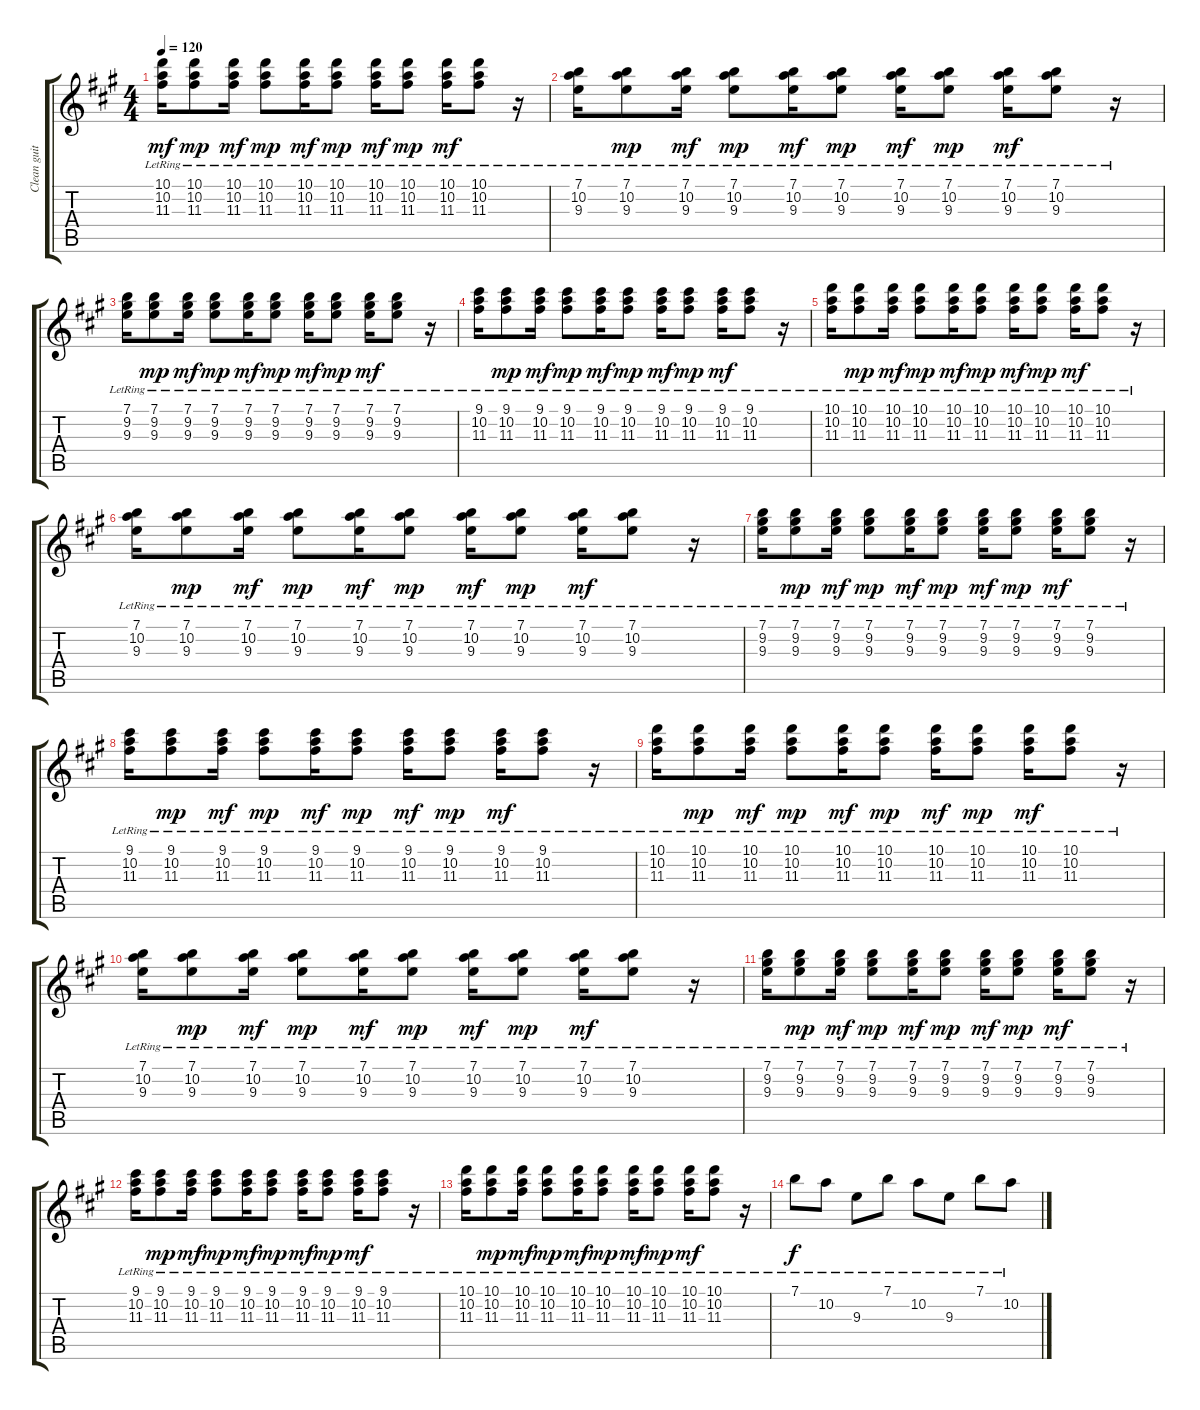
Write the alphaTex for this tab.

\track ("Clean guitar" "Clean guit") {instrument electricguitarclean}
\staff {score tabs}
\tuning (E4 B3 G3 D3 A2 E2) {hide}
\ts (4 4)
\tempo 120
\clef g2
\ks a
(10.1{lr} 10.2{lr} 11.3{lr}).16{dy mf} (10.1{lr} 10.2{lr} 11.3{lr}).8{dy mp} (10.1{lr} 10.2{lr} 11.3{lr}).16{dy mf} (10.1{lr} 10.2{lr} 11.3{lr}).8{dy mp} (10.1{lr} 10.2{lr} 11.3{lr}).16{dy mf} (10.1{lr} 10.2{lr} 11.3{lr}).8{dy mp} (10.1{lr} 10.2{lr} 11.3{lr}).16{dy mf} (10.1{lr} 10.2{lr} 11.3{lr}).8{dy mp} (10.1{lr} 10.2{lr} 11.3{lr}).16{dy mf} (10.1{lr} 10.2{lr} 11.3{lr}).8 r.16 |
(7.1{lr} 10.2{lr} 9.3{lr}).16 (7.1{lr} 10.2{lr} 9.3{lr}).8{dy mp} (7.1{lr} 10.2{lr} 9.3{lr}).16{dy mf} (7.1{lr} 10.2{lr} 9.3{lr}).8{dy mp} (7.1{lr} 10.2{lr} 9.3{lr}).16{dy mf} (7.1{lr} 10.2{lr} 9.3{lr}).8{dy mp} (7.1{lr} 10.2{lr} 9.3{lr}).16{dy mf} (7.1{lr} 10.2{lr} 9.3{lr}).8{dy mp} (7.1{lr} 10.2{lr} 9.3{lr}).16{dy mf} (7.1{lr} 10.2{lr} 9.3{lr}).8 r.16 |
(7.1{lr} 9.2{lr} 9.3{lr}).16 (7.1{lr} 9.2{lr} 9.3{lr}).8{dy mp} (7.1{lr} 9.2{lr} 9.3{lr}).16{dy mf} (7.1{lr} 9.2{lr} 9.3{lr}).8{dy mp} (7.1{lr} 9.2{lr} 9.3{lr}).16{dy mf} (7.1{lr} 9.2{lr} 9.3{lr}).8{dy mp} (7.1{lr} 9.2{lr} 9.3{lr}).16{dy mf} (7.1{lr} 9.2{lr} 9.3{lr}).8{dy mp} (7.1{lr} 9.2{lr} 9.3{lr}).16{dy mf} (7.1{lr} 9.2{lr} 9.3{lr}).8 r.16 |
(9.1{lr} 10.2{lr} 11.3{lr}).16 (9.1{lr} 10.2{lr} 11.3{lr}).8{dy mp} (9.1{lr} 10.2{lr} 11.3{lr}).16{dy mf} (9.1{lr} 10.2{lr} 11.3{lr}).8{dy mp} (9.1{lr} 10.2{lr} 11.3{lr}).16{dy mf} (9.1{lr} 10.2{lr} 11.3{lr}).8{dy mp} (9.1{lr} 10.2{lr} 11.3{lr}).16{dy mf} (9.1{lr} 10.2{lr} 11.3{lr}).8{dy mp} (9.1{lr} 10.2{lr} 11.3{lr}).16{dy mf} (9.1{lr} 10.2{lr} 11.3{lr}).8 r.16 |
(10.1{lr} 10.2{lr} 11.3{lr}).16 (10.1{lr} 10.2{lr} 11.3{lr}).8{dy mp} (10.1{lr} 10.2{lr} 11.3{lr}).16{dy mf} (10.1{lr} 10.2{lr} 11.3{lr}).8{dy mp} (10.1{lr} 10.2{lr} 11.3{lr}).16{dy mf} (10.1{lr} 10.2{lr} 11.3{lr}).8{dy mp} (10.1{lr} 10.2{lr} 11.3{lr}).16{dy mf} (10.1{lr} 10.2{lr} 11.3{lr}).8{dy mp} (10.1{lr} 10.2{lr} 11.3{lr}).16{dy mf} (10.1{lr} 10.2{lr} 11.3{lr}).8 r.16 |
(7.1{lr} 10.2{lr} 9.3{lr}).16 (7.1{lr} 10.2{lr} 9.3{lr}).8{dy mp} (7.1{lr} 10.2{lr} 9.3{lr}).16{dy mf} (7.1{lr} 10.2{lr} 9.3{lr}).8{dy mp} (7.1{lr} 10.2{lr} 9.3{lr}).16{dy mf} (7.1{lr} 10.2{lr} 9.3{lr}).8{dy mp} (7.1{lr} 10.2{lr} 9.3{lr}).16{dy mf} (7.1{lr} 10.2{lr} 9.3{lr}).8{dy mp} (7.1{lr} 10.2{lr} 9.3{lr}).16{dy mf} (7.1{lr} 10.2{lr} 9.3{lr}).8 r.16 |
(7.1{lr} 9.2{lr} 9.3{lr}).16 (7.1{lr} 9.2{lr} 9.3{lr}).8{dy mp} (7.1{lr} 9.2{lr} 9.3{lr}).16{dy mf} (7.1{lr} 9.2{lr} 9.3{lr}).8{dy mp} (7.1{lr} 9.2{lr} 9.3{lr}).16{dy mf} (7.1{lr} 9.2{lr} 9.3{lr}).8{dy mp} (7.1{lr} 9.2{lr} 9.3{lr}).16{dy mf} (7.1{lr} 9.2{lr} 9.3{lr}).8{dy mp} (7.1{lr} 9.2{lr} 9.3{lr}).16{dy mf} (7.1{lr} 9.2{lr} 9.3{lr}).8 r.16 |
(9.1{lr} 10.2{lr} 11.3{lr}).16 (9.1{lr} 10.2{lr} 11.3{lr}).8{dy mp} (9.1{lr} 10.2{lr} 11.3{lr}).16{dy mf} (9.1{lr} 10.2{lr} 11.3{lr}).8{dy mp} (9.1{lr} 10.2{lr} 11.3{lr}).16{dy mf} (9.1{lr} 10.2{lr} 11.3{lr}).8{dy mp} (9.1{lr} 10.2{lr} 11.3{lr}).16{dy mf} (9.1{lr} 10.2{lr} 11.3{lr}).8{dy mp} (9.1{lr} 10.2{lr} 11.3{lr}).16{dy mf} (9.1{lr} 10.2{lr} 11.3{lr}).8 r.16 |
(10.1{lr} 10.2{lr} 11.3{lr}).16 (10.1{lr} 10.2{lr} 11.3{lr}).8{dy mp} (10.1{lr} 10.2{lr} 11.3{lr}).16{dy mf} (10.1{lr} 10.2{lr} 11.3{lr}).8{dy mp} (10.1{lr} 10.2{lr} 11.3{lr}).16{dy mf} (10.1{lr} 10.2{lr} 11.3{lr}).8{dy mp} (10.1{lr} 10.2{lr} 11.3{lr}).16{dy mf} (10.1{lr} 10.2{lr} 11.3{lr}).8{dy mp} (10.1{lr} 10.2{lr} 11.3{lr}).16{dy mf} (10.1{lr} 10.2{lr} 11.3{lr}).8 r.16 |
(7.1{lr} 10.2{lr} 9.3{lr}).16 (7.1{lr} 10.2{lr} 9.3{lr}).8{dy mp} (7.1{lr} 10.2{lr} 9.3{lr}).16{dy mf} (7.1{lr} 10.2{lr} 9.3{lr}).8{dy mp} (7.1{lr} 10.2{lr} 9.3{lr}).16{dy mf} (7.1{lr} 10.2{lr} 9.3{lr}).8{dy mp} (7.1{lr} 10.2{lr} 9.3{lr}).16{dy mf} (7.1{lr} 10.2{lr} 9.3{lr}).8{dy mp} (7.1{lr} 10.2{lr} 9.3{lr}).16{dy mf} (7.1{lr} 10.2{lr} 9.3{lr}).8 r.16 |
(7.1{lr} 9.2{lr} 9.3{lr}).16 (7.1{lr} 9.2{lr} 9.3{lr}).8{dy mp} (7.1{lr} 9.2{lr} 9.3{lr}).16{dy mf} (7.1{lr} 9.2{lr} 9.3{lr}).8{dy mp} (7.1{lr} 9.2{lr} 9.3{lr}).16{dy mf} (7.1{lr} 9.2{lr} 9.3{lr}).8{dy mp} (7.1{lr} 9.2{lr} 9.3{lr}).16{dy mf} (7.1{lr} 9.2{lr} 9.3{lr}).8{dy mp} (7.1{lr} 9.2{lr} 9.3{lr}).16{dy mf} (7.1{lr} 9.2{lr} 9.3{lr}).8 r.16 |
(9.1{lr} 10.2{lr} 11.3{lr}).16 (9.1{lr} 10.2{lr} 11.3{lr}).8{dy mp} (9.1{lr} 10.2{lr} 11.3{lr}).16{dy mf} (9.1{lr} 10.2{lr} 11.3{lr}).8{dy mp} (9.1{lr} 10.2{lr} 11.3{lr}).16{dy mf} (9.1{lr} 10.2{lr} 11.3{lr}).8{dy mp} (9.1{lr} 10.2{lr} 11.3{lr}).16{dy mf} (9.1{lr} 10.2{lr} 11.3{lr}).8{dy mp} (9.1{lr} 10.2{lr} 11.3{lr}).16{dy mf} (9.1{lr} 10.2{lr} 11.3{lr}).8 r.16 |
(10.1{lr} 10.2{lr} 11.3{lr}).16 (10.1{lr} 10.2{lr} 11.3{lr}).8{dy mp} (10.1{lr} 10.2{lr} 11.3{lr}).16{dy mf} (10.1{lr} 10.2{lr} 11.3{lr}).8{dy mp} (10.1{lr} 10.2{lr} 11.3{lr}).16{dy mf} (10.1{lr} 10.2{lr} 11.3{lr}).8{dy mp} (10.1{lr} 10.2{lr} 11.3{lr}).16{dy mf} (10.1{lr} 10.2{lr} 11.3{lr}).8{dy mp} (10.1{lr} 10.2{lr} 11.3{lr}).16{dy mf} (10.1{lr} 10.2{lr} 11.3{lr}).8 r.16 |
7.1{lr}.8{dy f instrument electricguitarclean} 10.2{lr}.8 9.3{lr}.8 7.1{lr}.8 10.2{lr}.8 9.3{lr}.8 7.1{lr}.8 10.2{lr}.8
